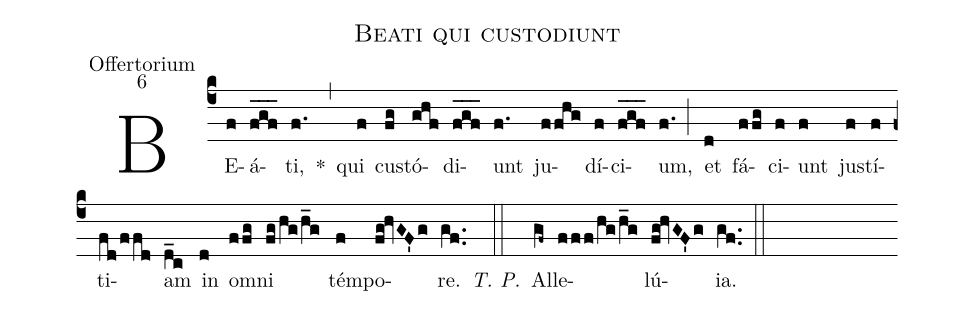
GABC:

name: Beati qui custodiunt;
office-part: Offertorium;
mode: 6;
%%
(c4) BE(f)á(fgf___)ti,(f.) *(,) qui(f) cus(fg)tó(ghf)di(fgf___)unt(f.) ju(ffhg)dí(f)ci(fgf___)um,(f.) (;) et(d) fá(ffg)ci(f)unt(f) jus(f)tí(f)ti(fd/ffd)am(d_c) in(d) om(ffg)ni(fg/hg/h_g) tém(f)po(fg!hvGF'g)re.(gf..) <i>T. P.</i>(::)
Al(gf~)le(fff/hg/h_g)lú(fg!hvGF'g)ia.(gf..) (::)
